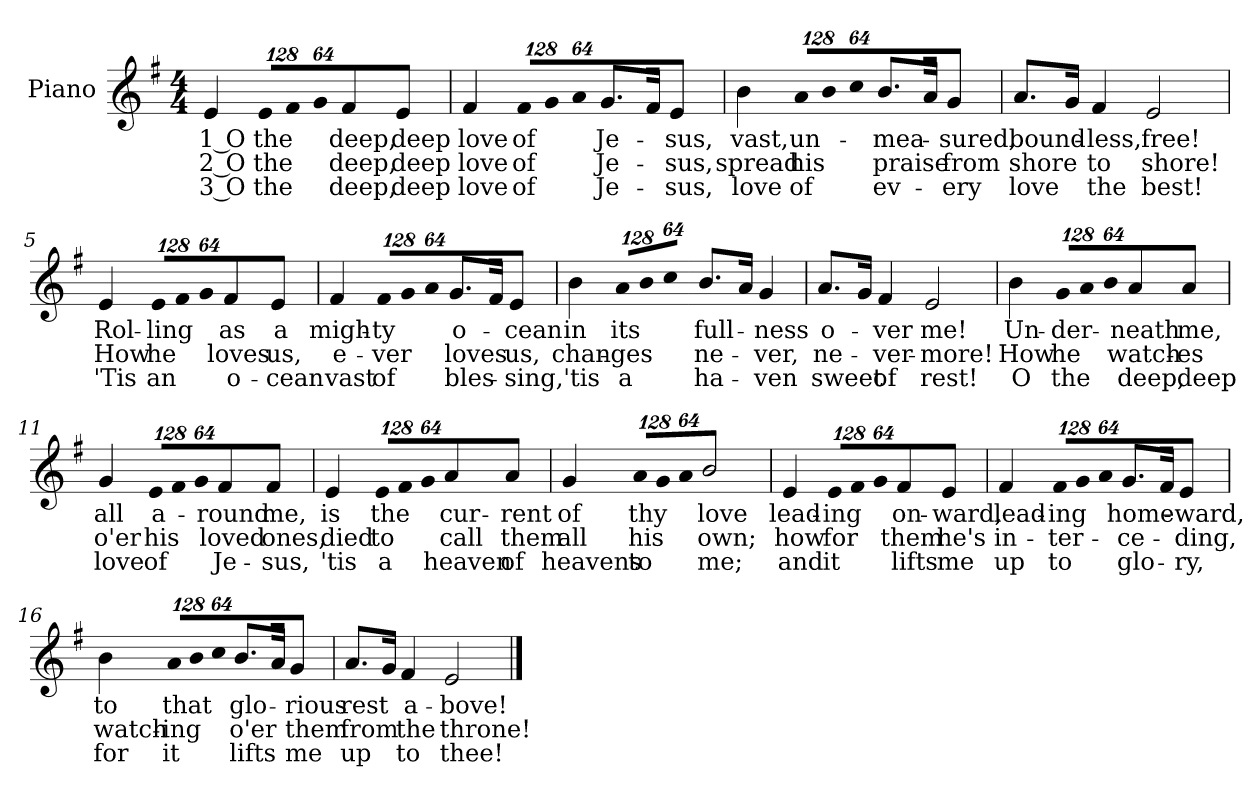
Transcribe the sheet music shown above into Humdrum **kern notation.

**kern	**text	**text	**text
*part1	*part1	*part1	*part1
*staff1	*staff1	*staff1	*staff1
*I"Piano	*	*	*
*I'Pno.	*	*	*
!!LO:PB:g=z
*clefG2	*	*	*
*k[f#]	*	*	*
*G:	*	*	*
*M4/4	*	*	*
=1	=1	=1	=1
!	!LO:LY:b:color=#000000	!LO:LY:b:color=#000000	!LO:LY:b:color=#000000
4ei/	1 O	2 O	3 O
*Xbrackettup	*	*	*
!LO:N:vis=8	!LO:LY:b:color=#000000	!LO:LY:b:color=#000000	!LO:LY:b:color=#000000
1024%85ei/L	the	the	the
!LO:N:vis=8	!	!	!
1024%85f#i/	.	.	.
!LO:N:vis=8	!	!	!
512%43gi/J	.	.	.
!	!LO:LY:b:color=#000000	!LO:LY:b:color=#000000	!LO:LY:b:color=#000000
4f#i/	deep,	deep,	deep,
!	!LO:LY:b:color=#000000	!LO:LY:b:color=#000000	!LO:LY:b:color=#000000
4ei/	deep	deep	deep
=2	=2	=2	=2
!	!LO:LY:b:color=#000000	!LO:LY:b:color=#000000	!LO:LY:b:color=#000000
4f#i/	love	love	love
!LO:N:vis=8	!LO:LY:b:color=#000000	!LO:LY:b:color=#000000	!LO:LY:b:color=#000000
1024%85f#i/L	of	of	of
!LO:N:vis=8	!	!	!
1024%85gi/	.	.	.
!LO:N:vis=8	!	!	!
512%43ai/J	.	.	.
!	!LO:LY:b:color=#000000	!LO:LY:b:color=#000000	!LO:LY:b:color=#000000
8.gi/L	Je-	Je-	Je-
16f#i/J	.	.	.
!	!LO:LY:b:color=#000000	!LO:LY:b:color=#000000	!LO:LY:b:color=#000000
4ei/	-sus,	-sus,	-sus,
=3	=3	=3	=3
!	!LO:LY:b:color=#000000	!LO:LY:b:color=#000000	!LO:LY:b:color=#000000
4bi\	vast,	spread	love
!LO:N:vis=8	!LO:LY:b:color=#000000	!LO:LY:b:color=#000000	!LO:LY:b:color=#000000
1024%85ai\L	un-	his	of
!LO:N:vis=8	!	!	!
1024%85bi\	.	.	.
!LO:N:vis=8	!	!	!
512%43cci\J	.	.	.
!	!LO:LY:b:color=#000000	!LO:LY:b:color=#000000	!LO:LY:b:color=#000000
8.bi/L	-mea-	praise	ev-
16ai/J	.	.	.
!	!LO:LY:b:color=#000000	!LO:LY:b:color=#000000	!LO:LY:b:color=#000000
4gi/	-sured,	from	-ery
!!LO:LB:g=z
=4	=4	=4	=4
!	!LO:LY:b:color=#000000	!LO:LY:b:color=#000000	!LO:LY:b:color=#000000
8.ai/L	bound-	shore	love
16gi/J	.	.	.
!	!LO:LY:b:color=#000000	!LO:LY:b:color=#000000	!LO:LY:b:color=#000000
4f#i/	-less,	to	the
!	!LO:LY:b:color=#000000	!LO:LY:b:color=#000000	!LO:LY:b:color=#000000
2ei/	free!	shore!	best!
=5	=5	=5	=5
!	!LO:LY:b:color=#000000	!LO:LY:b:color=#000000	!LO:LY:b:color=#000000
4ei/	Rol-	How	'Tis
!LO:N:vis=8	!LO:LY:b:color=#000000	!LO:LY:b:color=#000000	!LO:LY:b:color=#000000
1024%85ei/L	-ling	he	an
!LO:N:vis=8	!	!	!
1024%85f#i/	.	.	.
!LO:N:vis=8	!	!	!
512%43gi/J	.	.	.
!	!LO:LY:b:color=#000000	!LO:LY:b:color=#000000	!LO:LY:b:color=#000000
4f#i/	as	loves	o-
!	!LO:LY:b:color=#000000	!LO:LY:b:color=#000000	!LO:LY:b:color=#000000
4ei/	a	us,	-cean
=6	=6	=6	=6
!	!LO:LY:b:color=#000000	!LO:LY:b:color=#000000	!LO:LY:b:color=#000000
4f#i/	migh-	e-	vast
!LO:N:vis=8	!LO:LY:b:color=#000000	!LO:LY:b:color=#000000	!LO:LY:b:color=#000000
1024%85f#i/L	-ty	-ver	of
!LO:N:vis=8	!	!	!
1024%85gi/	.	.	.
!LO:N:vis=8	!	!	!
512%43ai/J	.	.	.
!	!LO:LY:b:color=#000000	!LO:LY:b:color=#000000	!LO:LY:b:color=#000000
8.gi/L	o-	loves	bles-
16f#i/J	.	.	.
!	!LO:LY:b:color=#000000	!LO:LY:b:color=#000000	!LO:LY:b:color=#000000
4ei/	-cean	us,	-sing,
!!LO:LB:g=z
=7	=7	=7	=7
!	!LO:LY:b:color=#000000	!LO:LY:b:color=#000000	!LO:LY:b:color=#000000
4bi\	in	chan-	'tis
!LO:N:vis=8	!LO:LY:b:color=#000000	!LO:LY:b:color=#000000	!LO:LY:b:color=#000000
1024%85ai/L	its	-ges	a
!LO:N:vis=8	!	!	!
1024%85bi/	.	.	.
!LO:N:vis=8	!	!	!
512%43cci/J	.	.	.
=8-	=8-	=8-	=8-
!	!LO:LY:b:color=#000000	!LO:LY:b:color=#000000	!LO:LY:b:color=#000000
8.bi/L	full-	ne-	ha-
16ai/J	.	.	.
!	!LO:LY:b:color=#000000	!LO:LY:b:color=#000000	!LO:LY:b:color=#000000
4gi/	-ness	-ver,	-ven
=9	=9	=9	=9
!	!LO:LY:b:color=#000000	!LO:LY:b:color=#000000	!LO:LY:b:color=#000000
8.ai/L	o-	ne-	sweet
16gi/J	.	.	.
!	!LO:LY:b:color=#000000	!LO:LY:b:color=#000000	!LO:LY:b:color=#000000
4f#i/	-ver	-ver-	of
!	!LO:LY:b:color=#000000	!LO:LY:b:color=#000000	!LO:LY:b:color=#000000
2ei/	me!	-more!	rest!
=10	=10	=10	=10
!	!LO:LY:b:color=#000000	!LO:LY:b:color=#000000	!LO:LY:b:color=#000000
4bi\	Un-	How	O
!LO:N:vis=8	!LO:LY:b:color=#000000	!LO:LY:b:color=#000000	!LO:LY:b:color=#000000
1024%85gi/L	-der-	he	the
!LO:N:vis=8	!	!	!
1024%85ai/	.	.	.
!LO:N:vis=8	!	!	!
512%43bi/J	.	.	.
!	!LO:LY:b:color=#000000	!LO:LY:b:color=#000000	!LO:LY:b:color=#000000
4ai/	-neath	watch-	deep,
!	!LO:LY:b:color=#000000	!LO:LY:b:color=#000000	!LO:LY:b:color=#000000
4ai/	me,	-es	deep
!!LO:LB:g=z
=11	=11	=11	=11
!	!LO:LY:b:color=#000000	!LO:LY:b:color=#000000	!LO:LY:b:color=#000000
4gi/	all	o'er	love
!LO:N:vis=8	!LO:LY:b:color=#000000	!LO:LY:b:color=#000000	!LO:LY:b:color=#000000
1024%85ei/L	a-	his	of
!LO:N:vis=8	!	!	!
1024%85f#i/	.	.	.
!LO:N:vis=8	!	!	!
512%43gi/J	.	.	.
!	!LO:LY:b:color=#000000	!LO:LY:b:color=#000000	!LO:LY:b:color=#000000
4f#i/	-round	loved	Je-
!	!LO:LY:b:color=#000000	!LO:LY:b:color=#000000	!LO:LY:b:color=#000000
4f#i/	me,	ones,	-sus,
=12	=12	=12	=12
!	!LO:LY:b:color=#000000	!LO:LY:b:color=#000000	!LO:LY:b:color=#000000
4ei/	is	died	'tis
!LO:N:vis=8	!LO:LY:b:color=#000000	!LO:LY:b:color=#000000	!LO:LY:b:color=#000000
1024%85ei/L	the	to	a
!LO:N:vis=8	!	!	!
1024%85f#i/	.	.	.
!LO:N:vis=8	!	!	!
512%43gi/J	.	.	.
!	!LO:LY:b:color=#000000	!LO:LY:b:color=#000000	!LO:LY:b:color=#000000
4ai/	cur-	call	heaven
!	!LO:LY:b:color=#000000	!LO:LY:b:color=#000000	!LO:LY:b:color=#000000
4ai/	-rent	them	of
=13	=13	=13	=13
!	!LO:LY:b:color=#000000	!LO:LY:b:color=#000000	!LO:LY:b:color=#000000
4gi/	of	all	heavens
!LO:N:vis=8	!LO:LY:b:color=#000000	!LO:LY:b:color=#000000	!LO:LY:b:color=#000000
1024%85ai/L	thy	his	to
!LO:N:vis=8	!	!	!
1024%85gi/	.	.	.
!LO:N:vis=8	!	!	!
512%43ai/J	.	.	.
!	!LO:LY:b:color=#000000	!LO:LY:b:color=#000000	!LO:LY:b:color=#000000
2bi\	love	own;	me;
!!LO:LB:g=z
=14	=14	=14	=14
!	!LO:LY:b:color=#000000	!LO:LY:b:color=#000000	!LO:LY:b:color=#000000
4ei/	lead-	how	and
!LO:N:vis=8	!LO:LY:b:color=#000000	!LO:LY:b:color=#000000	!LO:LY:b:color=#000000
1024%85ei/L	-ing	for	it
!LO:N:vis=8	!	!	!
1024%85f#i/	.	.	.
!LO:N:vis=8	!	!	!
512%43gi/J	.	.	.
!	!LO:LY:b:color=#000000	!LO:LY:b:color=#000000	!LO:LY:b:color=#000000
4f#i/	on-	them	lifts
!	!LO:LY:b:color=#000000	!LO:LY:b:color=#000000	!LO:LY:b:color=#000000
4ei/	-ward,	he's	me
=15	=15	=15	=15
!	!LO:LY:b:color=#000000	!LO:LY:b:color=#000000	!LO:LY:b:color=#000000
4f#i/	lead-	in-	up
!LO:N:vis=8	!LO:LY:b:color=#000000	!LO:LY:b:color=#000000	!LO:LY:b:color=#000000
1024%85f#i/L	-ing	-ter-	to
!LO:N:vis=8	!	!	!
1024%85gi/	.	.	.
!LO:N:vis=8	!	!	!
512%43ai/J	.	.	.
!	!LO:LY:b:color=#000000	!LO:LY:b:color=#000000	!LO:LY:b:color=#000000
8.gi/L	home-	-ce-	glo-
16f#i/J	.	.	.
!	!LO:LY:b:color=#000000	!LO:LY:b:color=#000000	!LO:LY:b:color=#000000
4ei/	-ward,	-ding,	-ry,
!!LO:LB:g=z
=16	=16	=16	=16
!	!LO:LY:b:color=#000000	!LO:LY:b:color=#000000	!LO:LY:b:color=#000000
4bi\	to	watch-	for
!LO:N:vis=8	!LO:LY:b:color=#000000	!LO:LY:b:color=#000000	!LO:LY:b:color=#000000
1024%85ai/L	that	-ing	it
!LO:N:vis=8	!	!	!
1024%85bi/	.	.	.
!LO:N:vis=8	!	!	!
512%43cci/J	.	.	.
!	!LO:LY:b:color=#000000	!LO:LY:b:color=#000000	!LO:LY:b:color=#000000
8.bi/L	glo-	o'er	lifts
16ai/J	.	.	.
!	!LO:LY:b:color=#000000	!LO:LY:b:color=#000000	!LO:LY:b:color=#000000
4gi/	-rious	them	me
=17	=17	=17	=17
!	!LO:LY:b:color=#000000	!LO:LY:b:color=#000000	!LO:LY:b:color=#000000
8.ai/L	rest	from	up
16gi/J	.	.	.
!	!LO:LY:b:color=#000000	!LO:LY:b:color=#000000	!LO:LY:b:color=#000000
4f#i/	a-	the	to
!	!LO:LY:b:color=#000000	!LO:LY:b:color=#000000	!LO:LY:b:color=#000000
2ei/	-bove!	throne!	thee!
==	==	==	==
*-	*-	*-	*-
